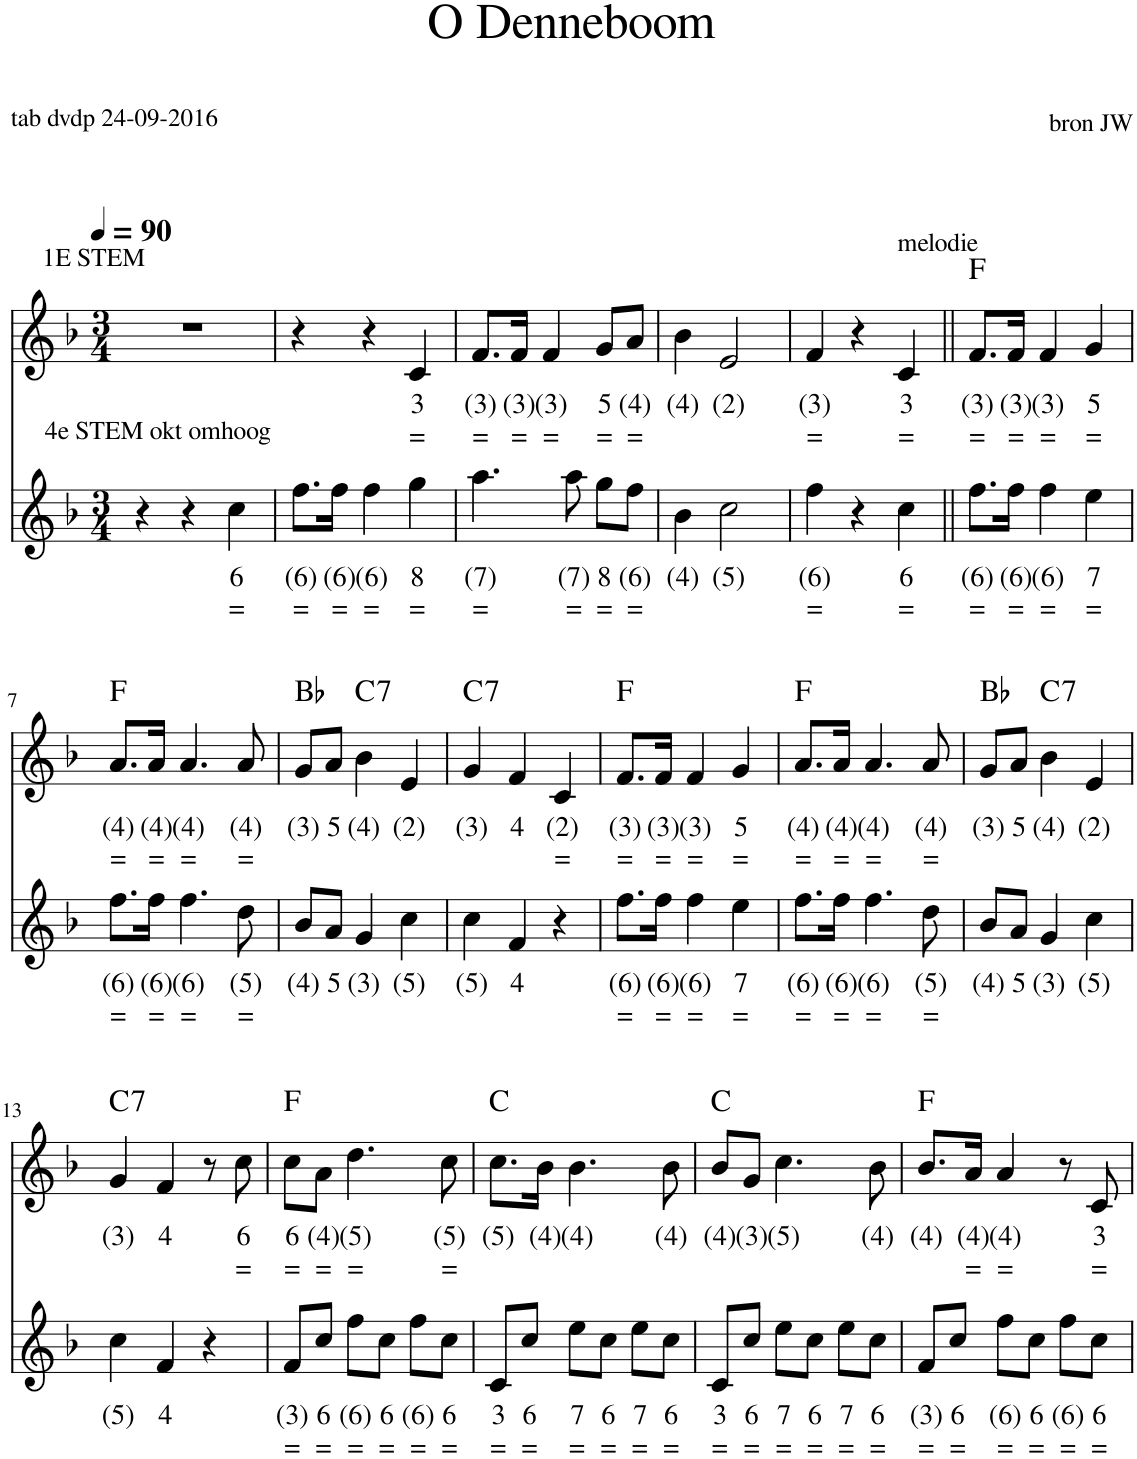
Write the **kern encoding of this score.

**kern	**text	**text	**kern	**text	**text	**kern	**text	**text	**kern	**text	**text	**harte
*part4	*part4	*part4	*part3	*part3	*part3	*part2	*part2	*part2	*part1	*part1	*part1	*part1
*staff4	*staff4	*staff4	*staff3	*staff3	*staff3	*staff2	*staff2	*staff2	*staff1	*staff1	*staff1	*
*I"Piano	*	*	*I"Piano	*	*	*I"Piano	*	*	*I"Piano	*	*	*
*	*	*	*stria5	*	*	*stria5	*	*	*	*	*	*
*clefG2	*	*	*clefG2	*	*	*clefG2	*	*	*clefG2	*	*	*
*k[b-]	*	*	*k[b-]	*	*	*k[b-]	*	*	*k[b-]	*	*	*
*M3/4	*	*	*M3/4	*	*	*M3/4	*	*	*M3/4	*	*	*
*MM90	*	*	*MM90	*	*	*MM90	*	*	*MM90	*	*	*
=1	=1	=1	=1	=1	=1	=1	=1	=1	=1	=1	=1	=1
!	!	!	!	!	!	!	!	!	!LO:TX:a:t=1E STEM	!	!	!
!	!	!	!	!	!	!LO:TX:a:t=2E STEM	!	!	!	!	!	!
!	!	!	!LO:TX:a:t=3e STEM okt omhoog	!	!	!	!	!	!	!	!	!
!LO:TX:a:t=4e STEM okt omhoog	!	!	!	!	!	!	!	!	!	!	!	!
4r	.	.	2.r	.	.	2.r	.	.	2.r	.	.	.
4r	.	.	.	.	.	.	.	.	.	.	.	.
!	!LO:LY:b	!LO:LY:b	!	!	!	!	!	!	!	!	!	!
4cc\	6	=	.	.	.	.	.	.	.	.	.	.
=2	=2	=2	=2	=2	=2	=2	=2	=2	=2	=2	=2	=2
!	!LO:LY:b	!LO:LY:b	!	!	!	!	!	!	!	!	!	!
8.ff\L	(6)	=	2.r	.	.	2.r	.	.	4r	.	.	.
!	!LO:LY:b	!LO:LY:b	!	!	!	!	!	!	!	!	!	!
16ff\Jk	(6)	=	.	.	.	.	.	.	.	.	.	.
!	!LO:LY:b	!LO:LY:b	!	!	!	!	!	!	!	!	!	!
4ff\	(6)	=	.	.	.	.	.	.	4r	.	.	.
!	!LO:LY:b	!LO:LY:b	!	!	!	!	!	!	!	!LO:LY:b	!LO:LY:b	!
4gg\	8	=	.	.	.	.	.	.	4c/	3	=	.
=3	=3	=3	=3	=3	=3	=3	=3	=3	=3	=3	=3	=3
!	!LO:LY:b	!LO:LY:b	!	!	!	!	!	!	!	!LO:LY:b	!LO:LY:b	!
4.aa\	(7)	=	2.r	.	.	8.f/L	(3)	=	8.f/L	(3)	=	.
!	!	!	!	!	!	!	!	!	!	!LO:LY:b	!LO:LY:b	!
.	.	.	.	.	.	16f/Jk	(3)	=	16f/Jk	(3)	=	.
!	!	!	!	!	!	!	!	!	!	!LO:LY:b	!LO:LY:b	!
.	.	.	.	.	.	4f	(3)	=	4f/	(3)	=	.
!	!LO:LY:b	!LO:LY:b	!	!	!	!	!	!	!	!	!	!
8aa\	(7)	=	.	.	.	.	.	.	.	.	.	.
!	!LO:LY:b	!LO:LY:b	!	!	!	!	!	!	!	!LO:LY:b	!LO:LY:b	!
8gg\L	8	=	.	.	.	8e/L	4	=	8g/L	5	=	.
!	!LO:LY:b	!LO:LY:b	!	!	!	!	!	!	!	!LO:LY:b	!LO:LY:b	!
8ff\J	(6)	=	.	.	.	8e-X/J	.	.	8a/J	(4)	=	.
=4	=4	=4	=4	=4	=4	=4	=4	=4	=4	=4	=4	=4
!	!LO:LY:b	!	!	!	!	!	!	!	!	!LO:LY:b	!	!
4b-\	(4)	.	4g	(3)	.	4d	3	.	4b-\	(4)	.	.
!	!LO:LY:b	!	!	!	!	!	!	!	!	!LO:LY:b	!	!
2cc\	(5)	.	4a	5	.	4c	3	=	2e/	(2)	.	.
.	.	.	4g	(3)	.	4d	3	.	.	.	.	.
=5	=5	=5	=5	=5	=5	=5	=5	=5	=5	=5	=5	=5
!	!LO:LY:b	!LO:LY:b	!	!	!	!	!	!	!	!LO:LY:b	!LO:LY:b	!
4ff\	(6)	=	4f	(3)	=	4f	(3)	=	4f/	(3)	=	.
4r	.	.	4r	.	.	4r	.	.	4r	.	.	.
!	!	!	!	!	!	!	!	!	!LO:TX:a:t=melodie	!	!	!
!	!	!	!	!	!	!LO:TX:a:t=melodie	!	!	!	!	!	!
!	!	!	!LO:TX:a:t=melodie	!	!	!	!	!	!	!	!	!
!	!LO:LY:b	!LO:LY:b	!	!	!	!	!	!	!	!LO:LY:b	!LO:LY:b	!
4cc\	6	=	4c	3	=	4c	3	=	4c/	3	=	.
=6||	=6||	=6||	=6||	=6||	=6||	=6||	=6||	=6||	=6||	=6||	=6||	=6||
!	!LO:LY:b	!LO:LY:b	!	!	!	!	!	!	!	!LO:LY:b	!LO:LY:b	!
8.ff\L	(6)	=	8.a/L	(4)	=	8.c/L	3	=	8.f/L	(3)	=	F:maj
!	!LO:LY:b	!LO:LY:b	!	!	!	!	!	!	!	!LO:LY:b	!LO:LY:b	!
16ff\Jk	(6)	=	16a/Jk	(4)	=	16c/Jk	3	=	16f/Jk	(3)	=	.
!	!LO:LY:b	!LO:LY:b	!	!	!	!	!	!	!	!LO:LY:b	!LO:LY:b	!
4ff\	(6)	=	4a	(4)	=	4c	3	=	4f/	(3)	=	.
!	!LO:LY:b	!LO:LY:b	!	!	!	!	!	!	!	!LO:LY:b	!LO:LY:b	!
4ee\	7	=	4b-	(4)	.	4c	3	=	4g/	5	=	.
!!LO:LB:g=z
=7	=7	=7	=7	=7	=7	=7	=7	=7	=7	=7	=7	=7
!	!LO:LY:b	!LO:LY:b	!	!	!	!	!	!	!	!LO:LY:b	!LO:LY:b	!
8.ff\L	(6)	=	8.cc\L	6	=	8.f/L	(3)	=	8.a/L	(4)	=	F:maj
!	!LO:LY:b	!LO:LY:b	!	!	!	!	!	!	!	!LO:LY:b	!LO:LY:b	!
16ff\Jk	(6)	=	16cc\Jk	6	=	16f/Jk	(3)	=	16a/Jk	(4)	=	.
!	!LO:LY:b	!LO:LY:b	!	!	!	!	!	!	!	!LO:LY:b	!LO:LY:b	!
4.ff\	(6)	=	4.cc	6	=	4.f	(3)	=	4.a/	(4)	=	.
!	!LO:LY:b	!LO:LY:b	!	!	!	!	!	!	!	!LO:LY:b	!LO:LY:b	!
8dd\	(5)	=	8f	(3)	=	8c	3	=	8a/	(4)	=	.
=8	=8	=8	=8	=8	=8	=8	=8	=8	=8	=8	=8	=8
!	!LO:LY:b	!	!	!	!	!	!	!	!	!LO:LY:b	!	!
8b-/L	(4)	.	8d/L	3	.	8d/L	3	.	8g/L	(3)	.	Bb:maj
!	!LO:LY:b	!	!	!	!	!	!	!	!	!LO:LY:b	!	!
8a/J	5	.	8f#X/J	.	.	8c/J	3	=	8a/J	5	.	.
!	!LO:LY:b	!	!	!	!	!	!	!	!	!LO:LY:b	!	!LO:H:kt=7
4g/	(3)	.	4g	5	=	4d	3	.	4b-\	(4)	.	C:7
!	!LO:LY:b	!	!	!	!	!	!	!	!	!LO:LY:b	!	!
4cc\	(5)	.	4c	3	=	4d	3	.	4e/	(2)	.	.
=9	=9	=9	=9	=9	=9	=9	=9	=9	=9	=9	=9	=9
!	!LO:LY:b	!	!	!	!	!	!	!	!	!LO:LY:b	!	!LO:H:kt=7
4cc\	(5)	.	4e	(2)	.	4d	3	.	4g/	(3)	.	C:7
!	!LO:LY:b	!	!	!	!	!	!	!	!	!LO:LY:b	!	!
4f/	4	.	4f	4	.	4c	3	=	4f/	4	.	.
!	!	!	!	!	!	!	!	!	!	!LO:LY:b	!LO:LY:b	!
4r	.	.	4r	.	.	4d	3	.	4c/	(2)	=	.
=10	=10	=10	=10	=10	=10	=10	=10	=10	=10	=10	=10	=10
!	!LO:LY:b	!LO:LY:b	!	!	!	!	!	!	!	!LO:LY:b	!LO:LY:b	!
8.ff\L	(6)	=	8.a/L	(4)	=	8.c/L	3	=	8.f/L	(3)	=	F:maj
!	!LO:LY:b	!LO:LY:b	!	!	!	!	!	!	!	!LO:LY:b	!LO:LY:b	!
16ff\Jk	(6)	=	16a/Jk	(4)	=	16c/Jk	3	=	16f/Jk	(3)	=	.
!	!LO:LY:b	!LO:LY:b	!	!	!	!	!	!	!	!LO:LY:b	!LO:LY:b	!
4ff\	(6)	=	4a	(4)	=	4c	3	=	4f/	(3)	=	.
!	!LO:LY:b	!LO:LY:b	!	!	!	!	!	!	!	!LO:LY:b	!LO:LY:b	!
4ee\	7	=	4b-	(4)	.	4c	3	=	4g/	5	=	.
=11	=11	=11	=11	=11	=11	=11	=11	=11	=11	=11	=11	=11
!	!LO:LY:b	!LO:LY:b	!	!	!	!	!	!	!	!LO:LY:b	!LO:LY:b	!
8.ff\L	(6)	=	8.cc\L	6	=	8.f/L	(3)	=	8.a/L	(4)	=	F:maj
!	!LO:LY:b	!LO:LY:b	!	!	!	!	!	!	!	!LO:LY:b	!LO:LY:b	!
16ff\Jk	(6)	=	16cc\Jk	6	=	16f/Jk	(3)	=	16a/Jk	(4)	=	.
!	!LO:LY:b	!LO:LY:b	!	!	!	!	!	!	!	!LO:LY:b	!LO:LY:b	!
4.ff\	(6)	=	4.cc	6	=	4.f	(3)	=	4.a/	(4)	=	.
!	!LO:LY:b	!LO:LY:b	!	!	!	!	!	!	!	!LO:LY:b	!LO:LY:b	!
8dd\	(5)	=	8f	(3)	=	8c	3	=	8a/	(4)	=	.
=12	=12	=12	=12	=12	=12	=12	=12	=12	=12	=12	=12	=12
!	!LO:LY:b	!	!	!	!	!	!	!	!	!LO:LY:b	!	!
8b-/L	(4)	.	8d/L	3	.	8d/L	3	.	8g/L	(3)	.	Bb:maj
!	!LO:LY:b	!	!	!	!	!	!	!	!	!LO:LY:b	!	!
8a/J	5	.	8f#X/J	.	.	8c/J	3	=	8a/J	5	.	.
!	!LO:LY:b	!	!	!	!	!	!	!	!	!LO:LY:b	!	!LO:H:kt=7
4g/	(3)	.	4g	(3)	.	4d	3	.	4b-\	(4)	.	C:7
!	!LO:LY:b	!	!	!	!	!	!	!	!	!LO:LY:b	!	!
4cc\	(5)	.	4c	3	=	4d	3	.	4e/	(2)	.	.
!!LO:LB:g=z
=13	=13	=13	=13	=13	=13	=13	=13	=13	=13	=13	=13	=13
!	!LO:LY:b	!	!	!	!	!	!	!	!	!LO:LY:b	!	!LO:H:kt=7
4cc\	(5)	.	4e	(2)	.	4d	3	.	4g/	(3)	.	C:7
!	!LO:LY:b	!	!	!	!	!	!	!	!	!LO:LY:b	!	!
4f/	4	.	4f	4	.	4c	3	=	4f/	4	.	.
4r	.	.	4r	.	.	8r	.	.	8r	.	.	.
!	!	!	!	!	!	!	!	!	!	!LO:LY:b	!LO:LY:b	!
.	.	.	.	.	.	8a	(4)	=	8cc\	6	=	.
=14	=14	=14	=14	=14	=14	=14	=14	=14	=14	=14	=14	=14
!	!LO:LY:b	!LO:LY:b	!	!	!	!	!	!	!	!LO:LY:b	!LO:LY:b	!
8f/L	(3)	=	2.r	.	.	8a/L	(4)	=	8cc\L	6	=	F:maj
!	!LO:LY:b	!LO:LY:b	!	!	!	!	!	!	!	!LO:LY:b	!LO:LY:b	!
8cc/J	6	=	.	.	.	8f/J	(3)	=	8a\J	(4)	=	.
!	!LO:LY:b	!LO:LY:b	!	!	!	!	!	!	!	!LO:LY:b	!LO:LY:b	!
8ff\L	(6)	=	.	.	.	4.b-	(4)	.	4.dd\	(5)	=	.
!	!LO:LY:b	!LO:LY:b	!	!	!	!	!	!	!	!	!	!
8cc\J	6	=	.	.	.	.	.	.	.	.	.	.
!	!LO:LY:b	!LO:LY:b	!	!	!	!	!	!	!	!	!	!
8ff\L	(6)	=	.	.	.	.	.	.	.	.	.	.
!	!LO:LY:b	!LO:LY:b	!	!	!	!	!	!	!	!LO:LY:b	!LO:LY:b	!
8cc\J	6	=	.	.	.	8a	5	.	8cc\	(5)	=	.
=15	=15	=15	=15	=15	=15	=15	=15	=15	=15	=15	=15	=15
!	!LO:LY:b	!LO:LY:b	!	!	!	!	!	!	!	!LO:LY:b	!	!
8c/L	3	=	2.r	.	.	8.a/L	5	.	8.cc\L	(5)	.	C:maj
!	!LO:LY:b	!LO:LY:b	!	!	!	!	!	!	!	!	!	!
8cc/J	6	=	.	.	.	.	.	.	.	.	.	.
!	!	!	!	!	!	!	!	!	!	!LO:LY:b	!	!
.	.	.	.	.	.	16g/Jk	(3)	.	16b-\Jk	(4)	.	.
!	!LO:LY:b	!LO:LY:b	!	!	!	!	!	!	!	!LO:LY:b	!	!
8ee\L	7	=	.	.	.	4.g	(3)	.	4.b-\	(4)	.	.
!	!LO:LY:b	!LO:LY:b	!	!	!	!	!	!	!	!	!	!
8cc\J	6	=	.	.	.	.	.	.	.	.	.	.
!	!LO:LY:b	!LO:LY:b	!	!	!	!	!	!	!	!	!	!
8ee\L	7	=	.	.	.	.	.	.	.	.	.	.
!	!LO:LY:b	!LO:LY:b	!	!	!	!	!	!	!	!LO:LY:b	!	!
8cc\J	6	=	.	.	.	8g	(3)	.	8b-\	(4)	.	.
=16	=16	=16	=16	=16	=16	=16	=16	=16	=16	=16	=16	=16
!	!LO:LY:b	!LO:LY:b	!	!	!	!	!	!	!	!LO:LY:b	!	!
8c/L	3	=	2.r	.	.	8g/L	(3)	.	8b-/L	(4)	.	C:maj
!	!LO:LY:b	!LO:LY:b	!	!	!	!	!	!	!	!LO:LY:b	!	!
8cc/J	6	=	.	.	.	8e/J	(2)	.	8g/J	(3)	.	.
!	!LO:LY:b	!LO:LY:b	!	!	!	!	!	!	!	!LO:LY:b	!	!
8ee\L	7	=	.	.	.	4.a	5	.	4.cc\	(5)	.	.
!	!LO:LY:b	!LO:LY:b	!	!	!	!	!	!	!	!	!	!
8cc\J	6	=	.	.	.	.	.	.	.	.	.	.
!	!LO:LY:b	!LO:LY:b	!	!	!	!	!	!	!	!	!	!
8ee\L	7	=	.	.	.	.	.	.	.	.	.	.
!	!LO:LY:b	!LO:LY:b	!	!	!	!	!	!	!	!LO:LY:b	!	!
8cc\J	6	=	.	.	.	8g	(3)	.	8b-\	(4)	.	.
=17	=17	=17	=17	=17	=17	=17	=17	=17	=17	=17	=17	=17
!	!LO:LY:b	!LO:LY:b	!	!	!	!	!	!	!	!LO:LY:b	!	!
8f/L	(3)	=	2.r	.	.	8.g/L	5	=	8.b-/L	(4)	.	F:maj
!	!LO:LY:b	!LO:LY:b	!	!	!	!	!	!	!	!	!	!
8cc/J	6	=	.	.	.	.	.	.	.	.	.	.
!	!	!	!	!	!	!	!	!	!	!LO:LY:b	!LO:LY:b	!
.	.	.	.	.	.	16f/Jk	(3)	=	16a/Jk	(4)	=	.
!	!LO:LY:b	!LO:LY:b	!	!	!	!	!	!	!	!LO:LY:b	!LO:LY:b	!
8ff\L	(6)	=	.	.	.	4f	(3)	=	4a/	(4)	=	.
!	!LO:LY:b	!LO:LY:b	!	!	!	!	!	!	!	!	!	!
8cc\J	6	=	.	.	.	.	.	.	.	.	.	.
!	!LO:LY:b	!LO:LY:b	!	!	!	!	!	!	!	!	!	!
8ff\L	(6)	=	.	.	.	8r	.	.	8r	.	.	.
!	!LO:LY:b	!LO:LY:b	!	!	!	!	!	!	!	!LO:LY:b	!LO:LY:b	!
8cc\J	6	=	.	.	.	8c	3	=	8c/	3	=	.
=	=	=	=	=	=	=	=	=	=	=	=	=
*-	*-	*-	*-	*-	*-	*-	*-	*-	*-	*-	*-	*-
